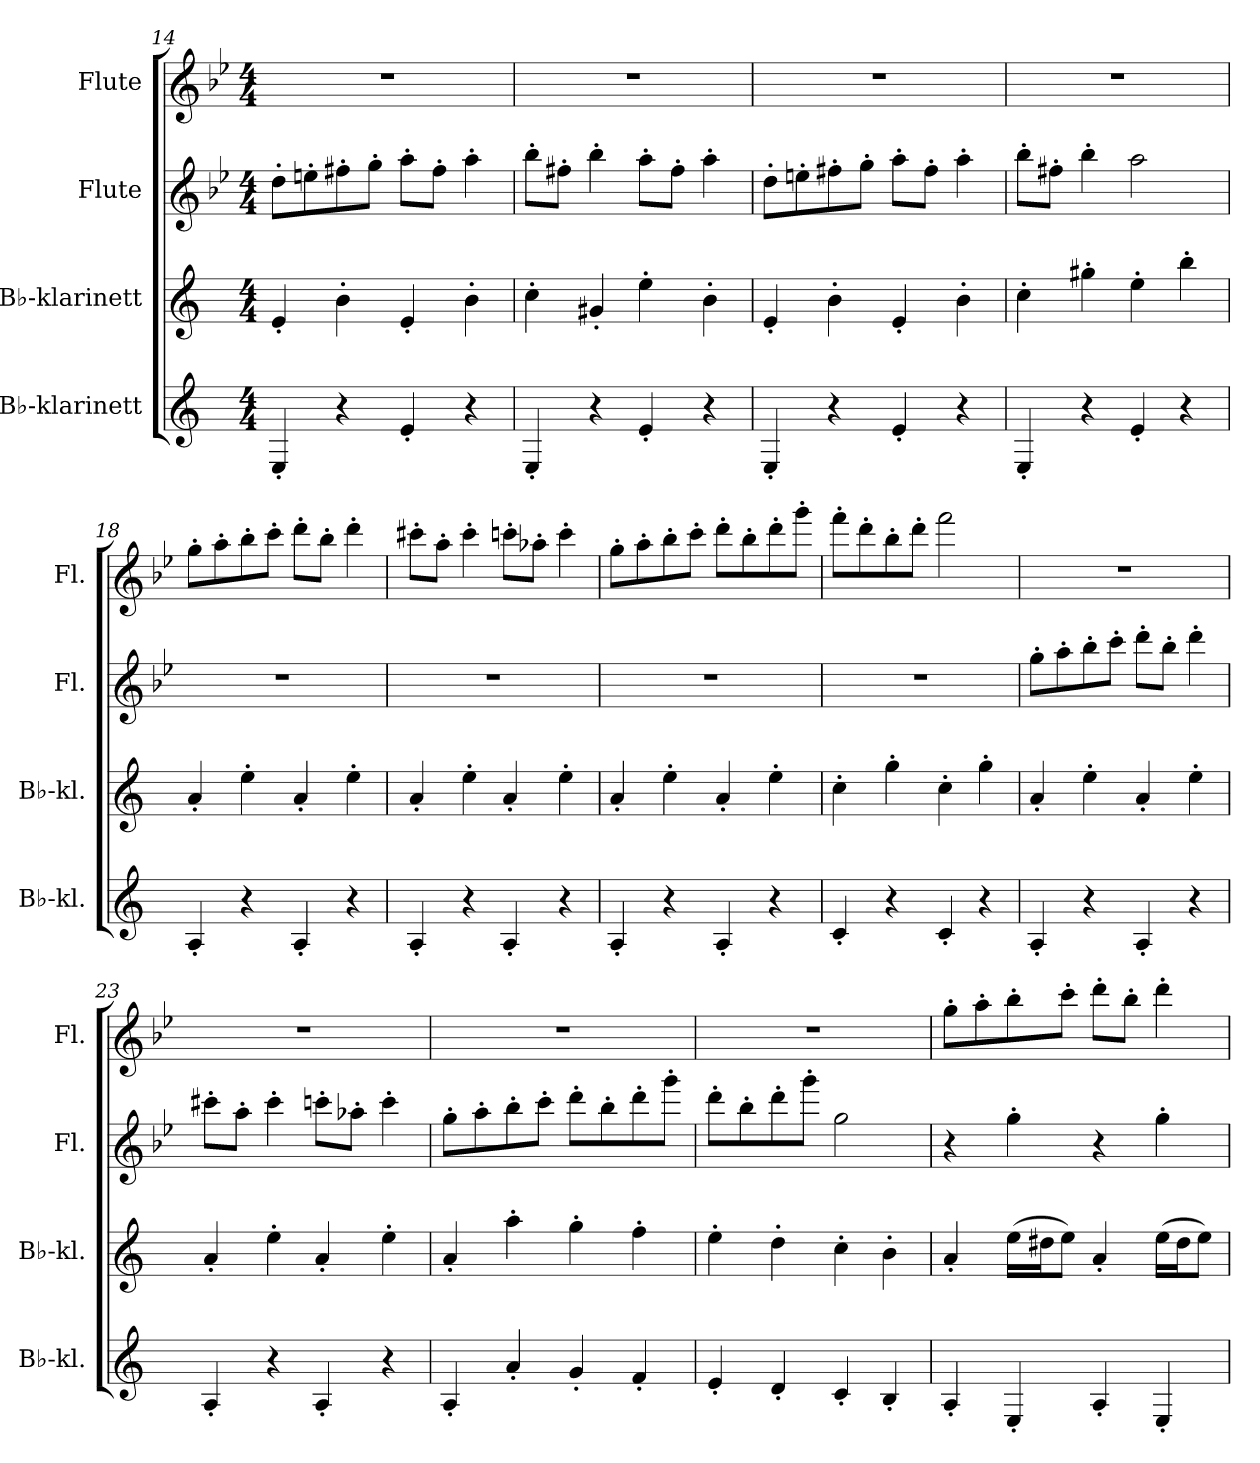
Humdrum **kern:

**kern	**kern	**kern	**kern
*part4	*part3	*part2	*part1
*staff4	*staff3	*staff2	*staff1
*I"B♭-klarinett	*I"B♭-klarinett	*I"Flute	*I"Flute
*I'B♭-kl.	*I'B♭-kl.	*I'Fl.	*I'Fl.
*clefG2	*clefG2	*clefG2	*clefG2
*ITrd1c2	*ITrd1c2	*	*
*k[b-e-]	*k[b-e-]	*k[b-e-]	*k[b-e-]
*M4/4	*M4/4	*M4/4	*M4/4
=14	=14	=14	=14
4D'/	4d'/	8dd'\L	1r
.	.	8een'\	.
4r	4a'\	8ff#X'\	.
.	.	8gg'\J	.
4d'/	4d'/	8aa'\L	.
.	.	8ff#'\J	.
4r	4a'\	4aa'\	.
=15	=15	=15	=15
4D'/	4b-'\	8bb-'\L	1r
.	.	8ff#X'\J	.
4r	4f#X'/	4bb-'\	.
4d'/	4dd'\	8aa'\L	.
.	.	8ff#'\J	.
4r	4a'\	4aa'\	.
=16	=16	=16	=16
4D'/	4d'/	8dd'\L	1r
.	.	8een'\	.
4r	4a'\	8ff#X'\	.
.	.	8gg'\J	.
4d'/	4d'/	8aa'\L	.
.	.	8ff#'\J	.
4r	4a'\	4aa'\	.
=17	=17	=17	=17
4D'/	4b-'\	8bb-'\L	1r
.	.	8ff#X'\J	.
4r	4ff#X'\	4bb-'\	.
4d'/	4dd'\	2aa\	.
4r	4aa'\	.	.
!!LO:LB:g=z
=18	=18	=18	=18
4G'/	4g'/	1r	8gg'\L
.	.	.	8aa'\
4r	4dd'\	.	8bb-'\
.	.	.	8ccc'\J
4G'/	4g'/	.	8ddd'\L
.	.	.	8bb-'\J
4r	4dd'\	.	4ddd'\
=19	=19	=19	=19
4G'/	4g'/	1r	8ccc#X'\L
.	.	.	8aa'\J
4r	4dd'\	.	4ccc#'\
4G'/	4g'/	.	8cccn'\L
.	.	.	8aa-X'\J
4r	4dd'\	.	4ccc'\
=20	=20	=20	=20
4G'/	4g'/	1r	8gg'\L
.	.	.	8aa'\
4r	4dd'\	.	8bb-'\
.	.	.	8ccc'\J
4G'/	4g'/	.	8ddd'\L
.	.	.	8bb-'\
4r	4dd'\	.	8ddd'\
.	.	.	8ggg'\J
=21	=21	=21	=21
4B-'/	4b-'\	1r	8fff'\L
.	.	.	8ddd'\
4r	4ff'\	.	8bb-'\
.	.	.	8ddd'\J
4B-'/	4b-'\	.	2fff\
4r	4ff'\	.	.
!!LO:LB:g=z
=22	=22	=22	=22
4G'/	4g'/	8gg'\L	1r
.	.	8aa'\	.
4r	4dd'\	8bb-'\	.
.	.	8ccc'\J	.
4G'/	4g'/	8ddd'\L	.
.	.	8bb-'\J	.
4r	4dd'\	4ddd'\	.
=23	=23	=23	=23
4G'/	4g'/	8ccc#X'\L	1r
.	.	8aa'\J	.
4r	4dd'\	4ccc#'\	.
4G'/	4g'/	8cccn'\L	.
.	.	8aa-X'\J	.
4r	4dd'\	4ccc'\	.
=24	=24	=24	=24
4G'/	4g'/	8gg'\L	1r
.	.	8aa'\	.
4g'/	4gg'\	8bb-'\	.
.	.	8ccc'\J	.
4f'/	4ff'\	8ddd'\L	.
.	.	8bb-'\	.
4e-'/	4ee-'\	8ddd'\	.
.	.	8ggg'\J	.
=25	=25	=25	=25
4d'/	4dd'\	8ddd'\L	1r
.	.	8bb-'\	.
4c'/	4cc'\	8ddd'\	.
.	.	8ggg'\J	.
4B-'/	4b-'\	2gg\	.
4A'/	4a'\	.	.
!!LO:PB:g=z
=26	=26	=26	=26
4G'/	4g'/	4r	8gg'\L
.	.	.	8aa'\
4D'/	(16dd\LL	4gg'\	8bb-'\
.	16cc#X\J	.	.
.	8dd\J)	.	8ccc'\J
4G'/	4g'/	4r	8ddd'\L
.	.	.	8bb-'\J
4D'/	(16dd\LL	4gg'\	4ddd'\
.	16cc#\J	.	.
.	8dd\J)	.	.
=	=	=	=
*-	*-	*-	*-
